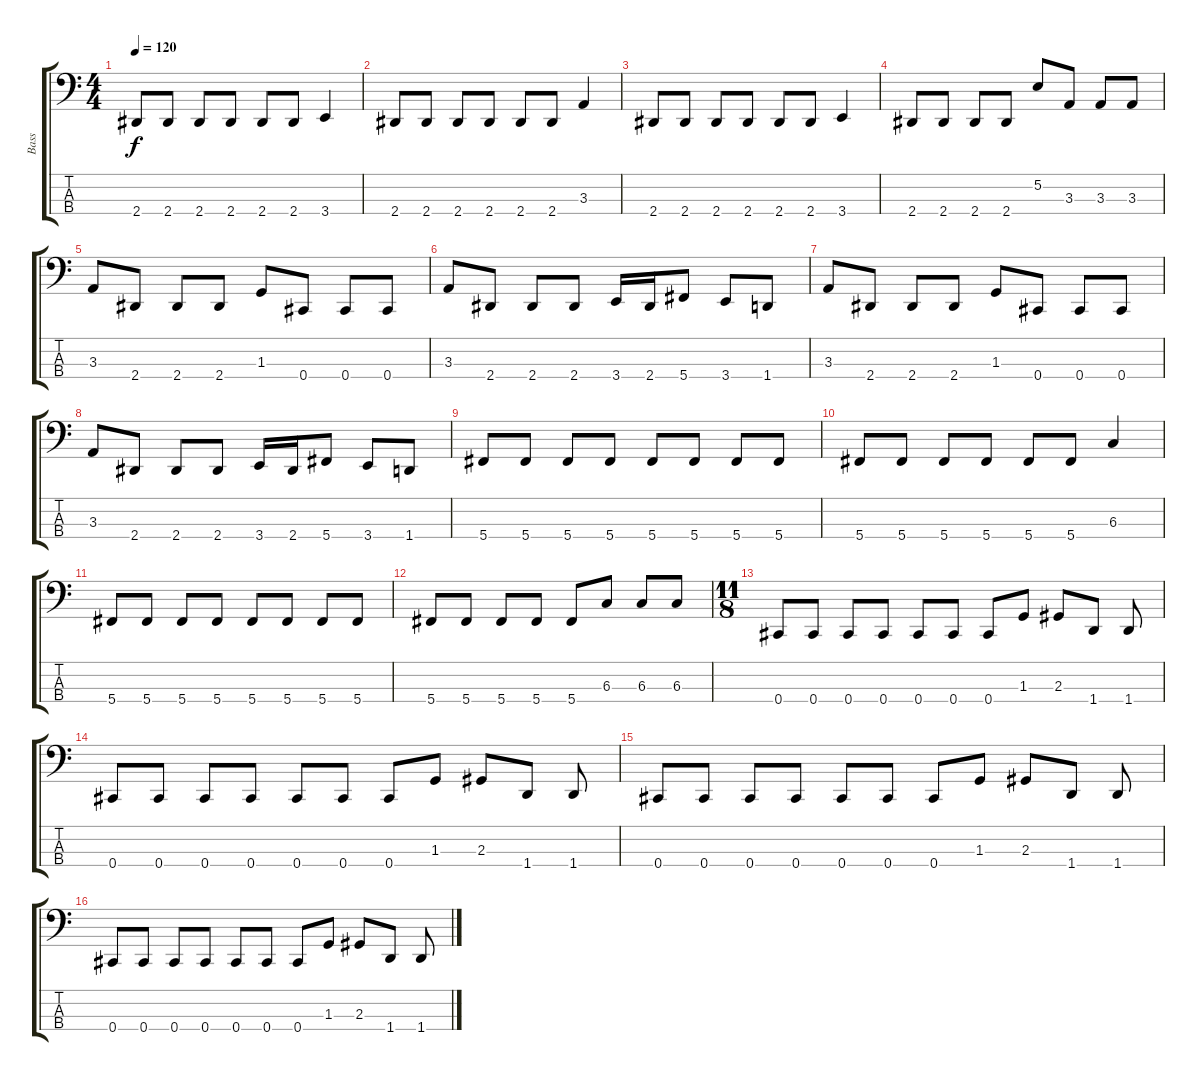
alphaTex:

\track ("Bass" "Bass") {instrument electricbasspick}
\staff {score tabs}
\tuning (E2 B1 Gb1 Db1) {hide}
\ts (4 4)
\tempo 120
\clef f4
\ks c
2.4.8{dy f} 2.4.8 2.4.8 2.4.8 2.4.8 2.4.8 3.4.4 |
2.4.8 2.4.8 2.4.8 2.4.8 2.4.8 2.4.8 3.3.4 |
2.4.8 2.4.8 2.4.8 2.4.8 2.4.8 2.4.8 3.4.4 |
2.4.8 2.4.8 2.4.8 2.4.8 5.2.8 3.3.8 3.3.8 3.3.8 |
3.3.8 2.4.8 2.4.8 2.4.8 1.3.8 0.4.8 0.4.8 0.4.8 |
3.3.8 2.4.8 2.4.8 2.4.8 3.4.16 2.4.16 5.4.8 3.4.8 1.4.8 |
3.3.8 2.4.8 2.4.8 2.4.8 1.3.8 0.4.8 0.4.8 0.4.8 |
3.3.8 2.4.8 2.4.8 2.4.8 3.4.16 2.4.16 5.4.8 3.4.8 1.4.8 |
5.4.8 5.4.8 5.4.8 5.4.8 5.4.8 5.4.8 5.4.8 5.4.8 |
5.4.8 5.4.8 5.4.8 5.4.8 5.4.8 5.4.8 6.3.4 |
5.4.8 5.4.8 5.4.8 5.4.8 5.4.8 5.4.8 5.4.8 5.4.8 |
5.4.8 5.4.8 5.4.8 5.4.8 5.4.8 6.3.8 6.3.8 6.3.8 |
\ts (11 8)
0.4.8 0.4.8 0.4.8 0.4.8 0.4.8 0.4.8 0.4.8 1.3.8 2.3.8 1.4.8 1.4.8 |
0.4.8 0.4.8 0.4.8 0.4.8 0.4.8 0.4.8 0.4.8 1.3.8 2.3.8 1.4.8 1.4.8 |
0.4.8 0.4.8 0.4.8 0.4.8 0.4.8 0.4.8 0.4.8 1.3.8 2.3.8 1.4.8 1.4.8 |
0.4.8 0.4.8 0.4.8 0.4.8 0.4.8 0.4.8 0.4.8 1.3.8 2.3.8 1.4.8 1.4.8
